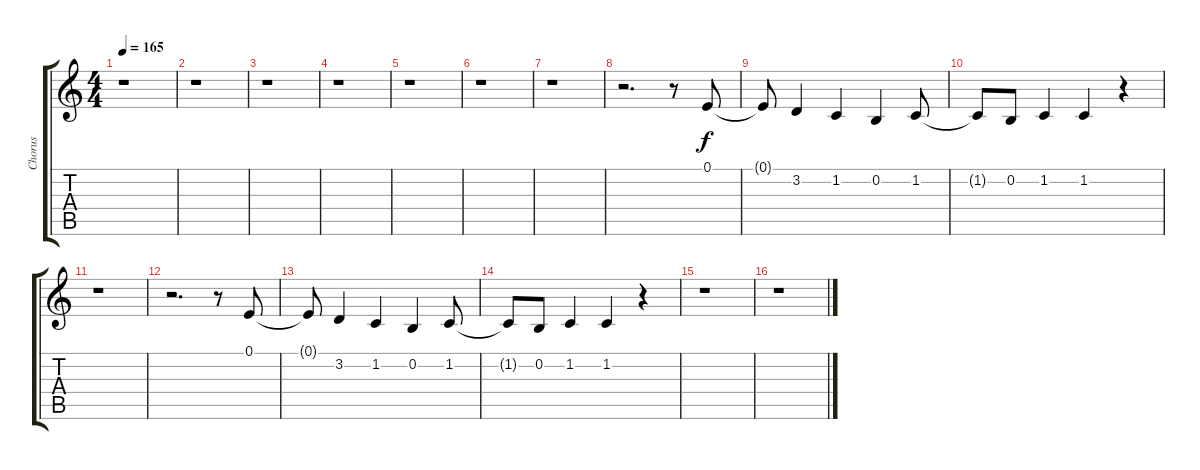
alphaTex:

\track ("Chorus" "Chorus") {instrument vibraphone}
\staff {score tabs}
\tuning (E4 B3 G3 D3 A2 E2) {hide}
\ts (4 4)
\tempo 165
\clef g2
\ks c
r.1{dy f} |
r.1 |
r.1 |
r.1 |
r.1 |
r.1 |
r.1 |
r.2{d} r.8 0.1.8 |
0.1{t}.8 3.2.4 1.2.4 0.2.4 1.2.8 |
1.2{t}.8 0.2.8 1.2.4 1.2.4 r.4 |
r.1 |
r.2{d} r.8 0.1.8 |
0.1{t}.8 3.2.4 1.2.4 0.2.4 1.2.8 |
1.2{t}.8 0.2.8 1.2.4 1.2.4 r.4 |
r.1 |
r.1
